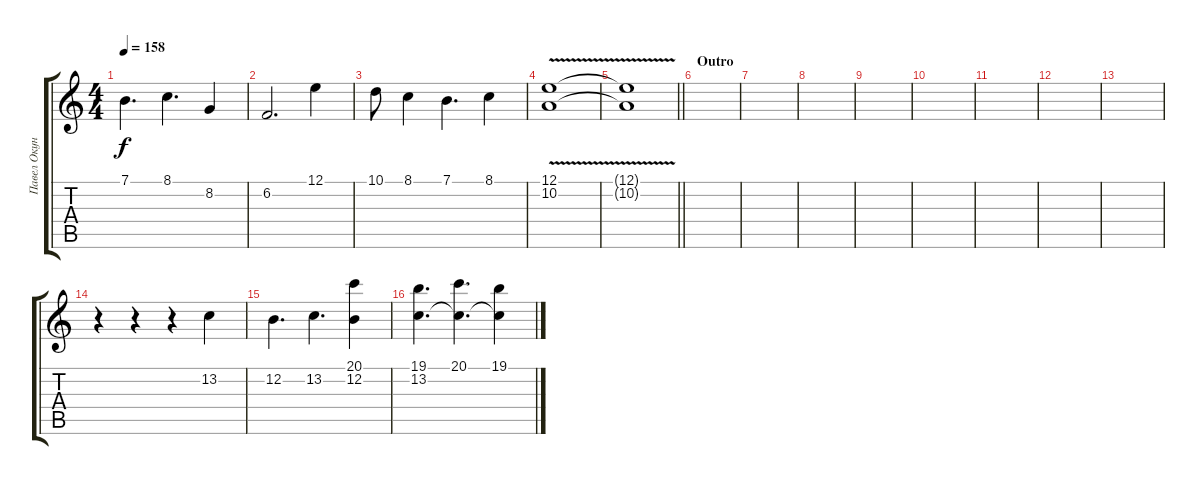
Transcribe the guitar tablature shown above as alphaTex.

\track ("Павел Окунев" "Павел Окун") {instrument lead2sawtooth}
\staff {score tabs}
\tuning (E4 B3 G3 D3 A2 E2) {hide}
\ts (4 4)
\tempo 158
\clef g2
\ks c
7.1.4{d dy f} 8.1.4{d} 8.2.4 |
6.2.2{d instrument lead2sawtooth} 12.1.4 |
10.1.8 8.1.4 7.1.4{d} 8.1.4 |
(12.1{v} 10.2).1 |
\barLineRight lightlight
(12.1{t} 10.2{t}).1 |
\section ("" "Outro")
|
|
|
|
|
|
|
|
r.4 r.4 r.4 13.2.4 |
12.2.4{d} 13.2.4{d} (20.1 12.2).4 |
(19.1 13.2).4{d} (20.1 13.2{t}).4{d} (19.1 13.2{t}).4
